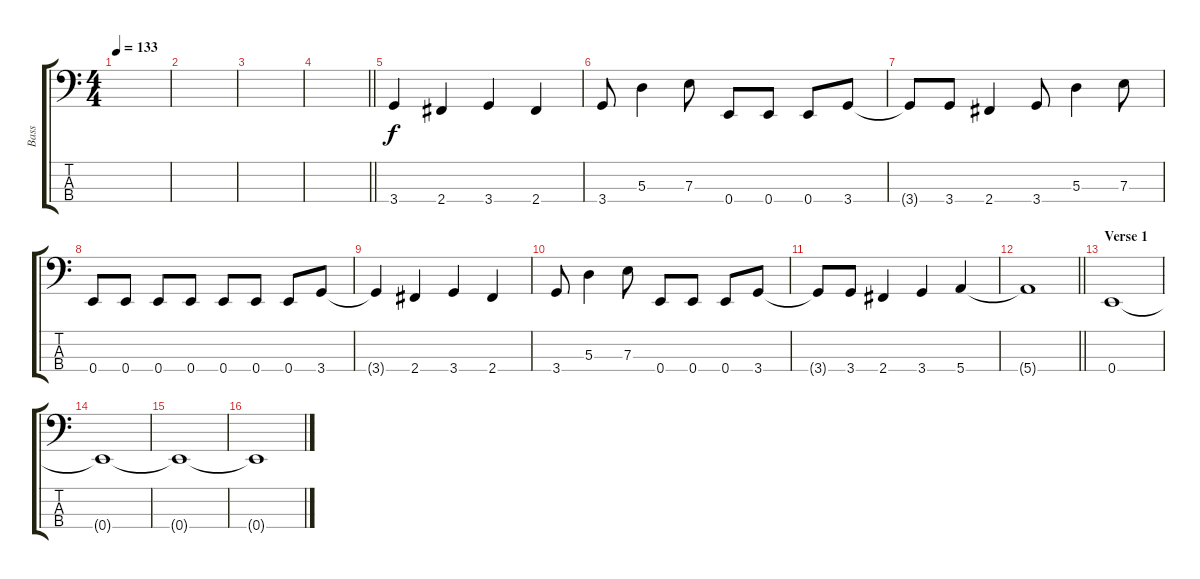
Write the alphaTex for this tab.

\track ("Bass" "Bass") {instrument electricbasspick}
\staff {score tabs}
\tuning (G2 D2 A1 E1) {hide}
\ts (4 4)
\tempo 133
\clef f4
\ks c
|
|
|
\barLineRight lightlight
|
3.4.4 2.4.4 3.4.4 2.4.4 |
3.4.8 5.3.4 7.3.8 0.4.8 0.4.8 0.4.8 3.4.8 |
3.4{t}.8 3.4.8 2.4.4 3.4.8 5.3.4 7.3.8 |
0.4.8 0.4.8 0.4.8 0.4.8 0.4.8 0.4.8 0.4.8 3.4.8 |
3.4{t}.4 2.4.4 3.4.4 2.4.4 |
3.4.8 5.3.4 7.3.8 0.4.8 0.4.8 0.4.8 3.4.8 |
3.4{t}.8 3.4.8 2.4.4 3.4.4 5.4.4 |
\barLineRight lightlight
5.4{t}.1 |
\section ("" "Verse 1")
0.4.1 |
0.4{t}.1 |
0.4{t}.1 |
0.4{t}.1
